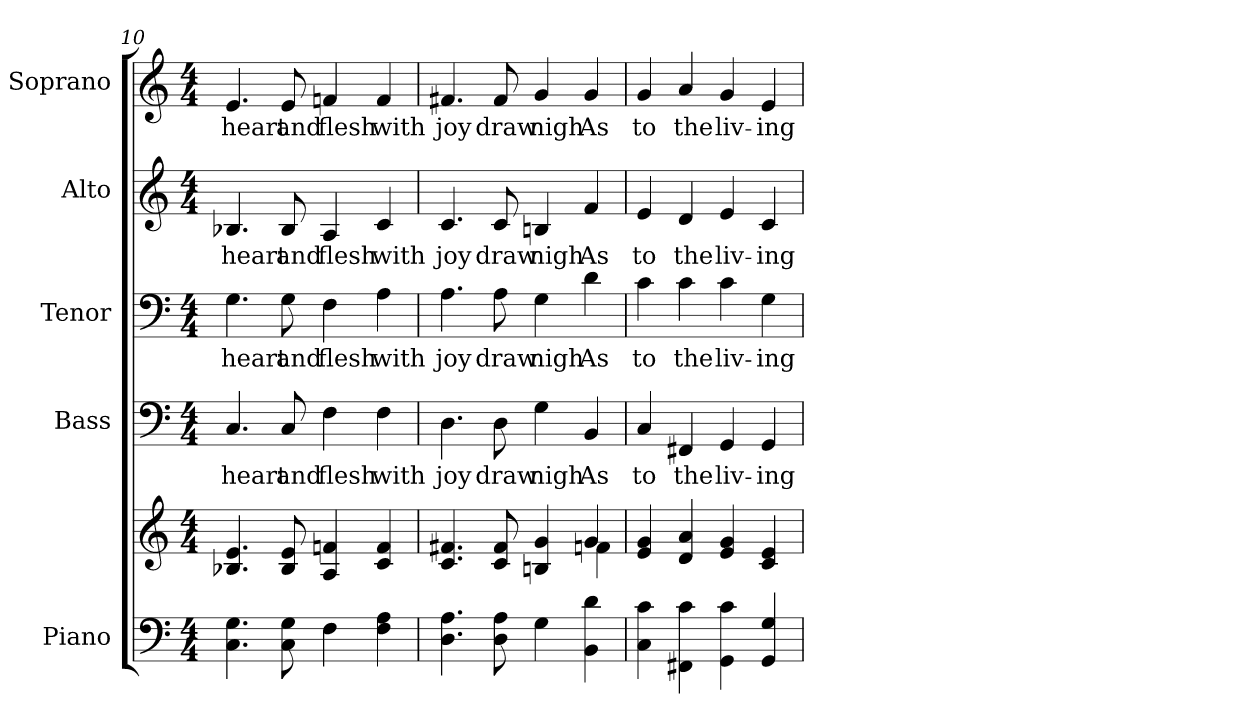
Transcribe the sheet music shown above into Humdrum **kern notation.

**kern	**kern	**kern	**text	**kern	**text	**kern	**text	**kern	**text
*part5	*part5	*part4	*part4	*part3	*part3	*part2	*part2	*part1	*part1
*staff6	*staff5	*staff4	*staff4	*staff3	*staff3	*staff2	*staff2	*staff1	*staff1
*I"Piano	*	*I"Bass	*	*I"Tenor	*	*I"Alto	*	*I"Soprano	*
*I'Pno.	*	*I'B.	*	*I'T.	*	*I'A.	*	*I'S.	*
*clefF4	*clefG2	*clefF4	*	*clefF4	*	*clefG2	*	*clefG2	*
*k[]	*k[]	*k[]	*	*k[]	*	*k[]	*	*k[]	*
*C:	*C:	*C:	*	*C:	*	*C:	*	*C:	*
*M4/4	*M4/4	*M4/4	*	*M4/4	*	*M4/4	*	*M4/4	*
=10	=10	=10	=10	=10	=10	=10	=10	=10	=10
!	!	!	!LO:LY:b:color=#000000	!	!	!	!	!	!
!	!	!	!	!	!LO:LY:b:color=#000000	!	!	!	!
!	!	!	!	!	!	!	!LO:LY:b:color=#000000	!	!
!	!	!	!	!	!	!	!	!	!LO:LY:b:color=#000000
4.Ci\ 4.Gi	4.B-Xi/ 4.ei	4.Ci/	heart	4.Gi\	heart	4.B-Xi/	heart	4.ei/	heart
!	!	!	!LO:LY:b:color=#000000	!	!	!	!	!	!
!	!	!	!	!	!LO:LY:b:color=#000000	!	!	!	!
!	!	!	!	!	!	!	!LO:LY:b:color=#000000	!	!
!	!	!	!	!	!	!	!	!	!LO:LY:b:color=#000000
8Ci\ 8Gi	8B-i/ 8ei	8Ci/	and	8Gi\	and	8B-i/	and	8ei/	and
!	!	!	!LO:LY:b:color=#000000	!	!	!	!	!	!
!	!	!	!	!	!LO:LY:b:color=#000000	!	!	!	!
!	!	!	!	!	!	!	!LO:LY:b:color=#000000	!	!
!	!	!	!	!	!	!	!	!	!LO:LY:b:color=#000000
4Fi\	4Ai/ 4fni	4Fi\	flesh	4Fi\	flesh	4Ai/	flesh	4fni/	flesh
!	!	!	!LO:LY:b:color=#000000	!	!	!	!	!	!
!	!	!	!	!	!LO:LY:b:color=#000000	!	!	!	!
!	!	!	!	!	!	!	!LO:LY:b:color=#000000	!	!
!	!	!	!	!	!	!	!	!	!LO:LY:b:color=#000000
4Fi\ 4Ai	4ci/ 4fi	4Fi\	with	4Ai\	with	4ci/	with	4fi/	with
=11	=11	=11	=11	=11	=11	=11	=11	=11	=11
*	*^	*	*	*	*	*	*	*	*
!	!	!	!	!LO:LY:b:color=#000000	!	!	!	!	!	!
!	!	!	!	!	!	!LO:LY:b:color=#000000	!	!	!	!
!	!	!	!	!	!	!	!	!LO:LY:b:color=#000000	!	!
!	!	!	!	!	!	!	!	!	!	!LO:LY:b:color=#000000
4.Di\ 4.Ai	4.ci/ 4.f#Xi	2ryy	4.Di\	joy	4.Ai\	joy	4.ci/	joy	4.f#Xi/	joy
!	!	!	!	!LO:LY:b:color=#000000	!	!	!	!	!	!
!	!	!	!	!	!	!LO:LY:b:color=#000000	!	!	!	!
!	!	!	!	!	!	!	!	!LO:LY:b:color=#000000	!	!
!	!	!	!	!	!	!	!	!	!	!LO:LY:b:color=#000000
8Di\ 8Ai	8ci/ 8f#i	.	8Di\	draw	8Ai\	draw	8ci/	draw	8f#i/	draw
!	!	!	!	!LO:LY:b:color=#000000	!	!	!	!	!	!
!	!	!	!	!	!	!LO:LY:b:color=#000000	!	!	!	!
!	!	!	!	!	!	!	!	!LO:LY:b:color=#000000	!	!
!	!	!	!	!	!	!	!	!	!	!LO:LY:b:color=#000000
4Gi\	4Bni/ 4gi	4ryy	4Gi\	nigh	4Gi\	nigh	4Bni/	nigh	4gi/	nigh
!	!	!	!	!LO:LY:b:color=#000000	!	!	!	!	!	!
!	!	!	!	!	!	!LO:LY:b:color=#000000	!	!	!	!
!	!	!	!	!	!	!	!	!LO:LY:b:color=#000000	!	!
!	!	!	!	!	!	!	!	!	!	!LO:LY:b:color=#000000
4BBi\ 4di	4gi/	4fni\	4BBi/	As	4di\	As	4fi/	As	4gi/	As
*	*v	*v	*	*	*	*	*	*	*	*
=12	=12	=12	=12	=12	=12	=12	=12	=12	=12
*	*^	*	*	*	*	*	*	*	*
!	!	!	!	!LO:LY:b:color=#000000	!	!	!	!	!	!
*	*v	*v	*	*	*	*	*	*	*	*
*	*^	*	*	*	*	*	*	*	*
!	!	!	!	!	!	!LO:LY:b:color=#000000	!	!	!	!
*	*v	*v	*	*	*	*	*	*	*	*
*	*^	*	*	*	*	*	*	*	*
!	!	!	!	!	!	!	!	!LO:LY:b:color=#000000	!	!
*	*v	*v	*	*	*	*	*	*	*	*
*	*^	*	*	*	*	*	*	*	*
!	!	!	!	!	!	!	!	!	!	!LO:LY:b:color=#000000
*	*v	*v	*	*	*	*	*	*	*	*
4Ci\ 4ci	4ei/ 4gi	4Ci/	to	4ci\	to	4ei/	to	4gi/	to
!	!	!	!LO:LY:b:color=#000000	!	!	!	!	!	!
!	!	!	!	!	!LO:LY:b:color=#000000	!	!	!	!
!	!	!	!	!	!	!	!LO:LY:b:color=#000000	!	!
!	!	!	!	!	!	!	!	!	!LO:LY:b:color=#000000
4FF#Xi\ 4ci	4di/ 4ai	4FF#Xi/	the	4ci\	the	4di/	the	4ai/	the
!	!	!	!LO:LY:b:color=#000000	!	!	!	!	!	!
!	!	!	!	!	!LO:LY:b:color=#000000	!	!	!	!
!	!	!	!	!	!	!	!LO:LY:b:color=#000000	!	!
!	!	!	!	!	!	!	!	!	!LO:LY:b:color=#000000
4GGi\ 4ci	4ei/ 4gi	4GGi/	liv-	4ci\	liv-	4ei/	liv-	4gi/	liv-
!	!	!	!LO:LY:b:color=#000000	!	!	!	!	!	!
!	!	!	!	!	!LO:LY:b:color=#000000	!	!	!	!
!	!	!	!	!	!	!	!LO:LY:b:color=#000000	!	!
!	!	!	!	!	!	!	!	!	!LO:LY:b:color=#000000
4GGi/ 4Gi	4ci/ 4ei	4GGi/	-ing	4Gi\	-ing	4ci/	-ing	4ei/	-ing
=	=	=	=	=	=	=	=	=	=
*-	*-	*-	*-	*-	*-	*-	*-	*-	*-
